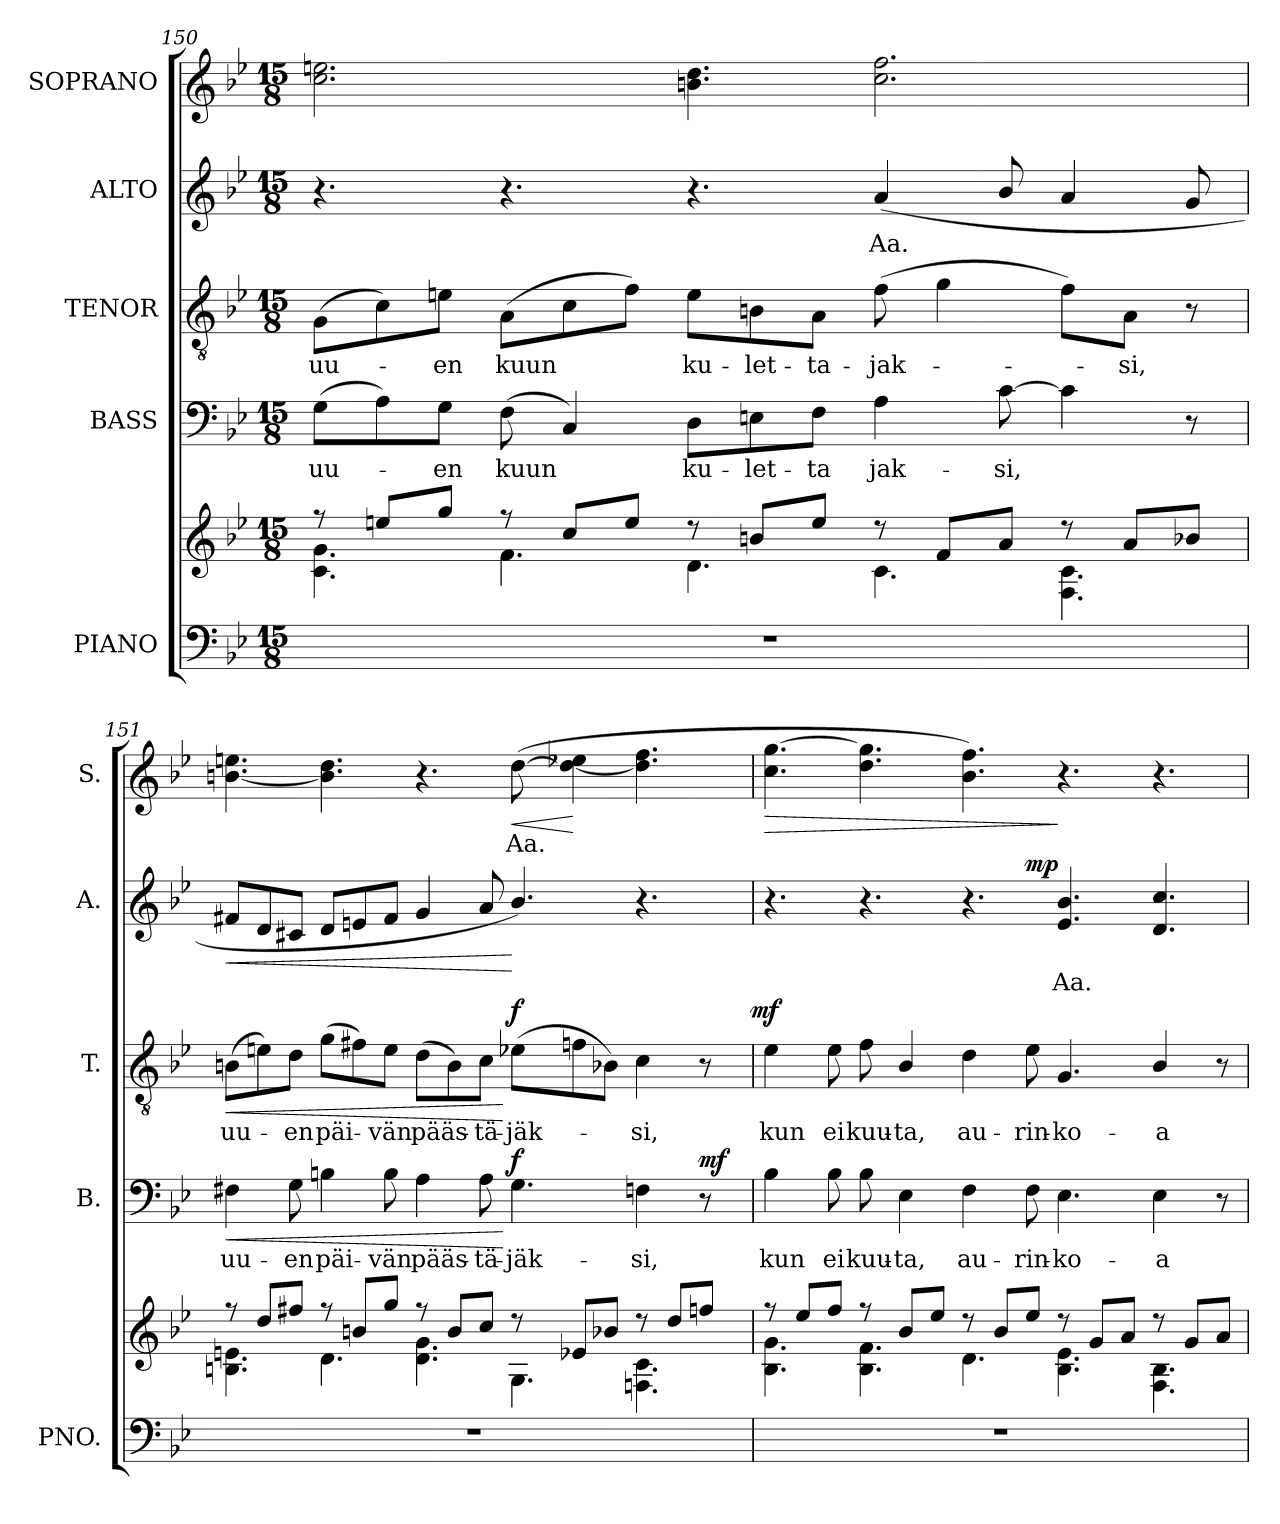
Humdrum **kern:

**kern	**kern	**kern	**text	**dynam	**kern	**text	**dynam	**kern	**text	**dynam	**kern	**text	**dynam
*part5	*part5	*part4	*part4	*part4	*part3	*part3	*part3	*part2	*part2	*part2	*part1	*part1	*part1
*staff6	*staff5	*staff4	*staff4	*staff4	*staff3	*staff3	*staff3	*staff2	*staff2	*staff2	*staff1	*staff1	*staff1
*I"PIANO	*	*I"BASS	*	*	*I"TENOR	*	*	*I"ALTO	*	*	*I"SOPRANO	*	*
*I'PNO.	*	*I'B.	*	*	*I'T.	*	*	*I'A.	*	*	*I'S.	*	*
*clefF4	*clefG2	*clefF4	*	*	*clefGv2	*	*	*clefG2	*	*	*clefG2	*	*
*	*	*	*	*	*ITrd7c12	*	*	*	*	*	*	*	*
*k[b-e-]	*k[b-e-]	*k[b-e-]	*	*	*k[b-e-]	*	*	*k[b-e-]	*	*	*k[b-e-]	*	*
*g:	*g:	*g:	*	*	*g:	*	*	*g:	*	*	*g:	*	*
*M15/8	*M15/8	*M15/8	*	*	*M15/8	*	*	*M15/8	*	*	*M15/8	*	*
=150	=150	=150	=150	=150	=150	=150	=150	=150	=150	=150	=150	=150	=150
!LO:N:vis=1	!	!	!	!	!	!	!	!	!	!	!	!	!
*	*^	*	*	*	*	*	*	*	*	*	*	*	*
!	!	!	!	!LO:LY:b:color=#000000	!	!	!	!	!	!	!	!	!	!
!	!	!	!	!	!	!	!LO:LY:b:color=#000000	!	!	!	!	!	!	!
1...r	8r	4.ci\ 4.gi	(8Gi\L	uu-	.	(8GGi\L	uu-	.	4.r	.	.	2.cci\ 2.eeni	.	.
.	8eeni/L	.	8Ai\)	.	.	8Ci\)	.	.	.	.	.	.	.	.
!	!	!	!	!LO:LY:b:color=#000000	!	!	!	!	!	!	!	!	!	!
!	!	!	!	!	!	!	!LO:LY:b:color=#000000	!	!	!	!	!	!	!
.	8ggi/J	.	8Gi\J	-en	.	8Eni\J	-en	.	.	.	.	.	.	.
!	!	!	!	!LO:LY:b:color=#000000	!	!	!	!	!	!	!	!	!	!
!	!	!	!	!	!	!	!LO:LY:b:color=#000000	!	!	!	!	!	!	!
.	8r	4.fi\	(8Fi\	kuun	.	(8AAi\L	kuun	.	4.r	.	.	.	.	.
.	8cci/L	.	4Ci/)	.	.	8Ci\	.	.	.	.	.	.	.	.
.	8eei/J	.	.	.	.	8Fi\J)	.	.	.	.	.	.	.	.
!	!	!	!	!LO:LY:b:color=#000000	!	!	!	!	!	!	!	!	!	!
!	!	!	!	!	!	!	!LO:LY:b:color=#000000	!	!	!	!	!	!	!
.	8r	4.di\	8Di\L	ku-	.	8Ei\L	ku-	.	4.r	.	.	4.bni\ 4.ddi	.	.
!	!	!	!	!LO:LY:b:color=#000000	!	!	!	!	!	!	!	!	!	!
!	!	!	!	!	!	!	!LO:LY:b:color=#000000	!	!	!	!	!	!	!
.	8bni/L	.	8Eni\	-let-	.	8BBni\	-let-	.	.	.	.	.	.	.
!	!	!	!	!LO:LY:b:color=#000000	!	!	!	!	!	!	!	!	!	!
!	!	!	!	!	!	!	!LO:LY:b:color=#000000	!	!	!	!	!	!	!
.	8eei/J	.	8Fi\J	-ta	.	8AAi\J	-ta-	.	.	.	.	.	.	.
!	!	!	!	!LO:LY:b:color=#000000	!	!	!	!	!	!	!	!	!	!
!	!	!	!	!	!	!	!LO:LY:b:color=#000000	!	!	!	!	!	!	!
!	!	!	!	!	!	!	!	!	!	!LO:LY:b:color=#000000	!	!	!	!
.	8r	4.ci\	4Ai\	jak-	.	(8Fi\	-jak-	.	(4ai/	Aa.	.	2.cci\ 2.ffi	.	.
.	8fi/L	.	.	.	.	4Gi\	.	.	.	.	.	.	.	.
!	!	!	!	!LO:LY:b:color=#000000	!	!	!	!	!	!	!	!	!	!
.	8ai/J	.	[8ci\	-si,	.	.	.	.	8b-i/	.	.	.	.	.
.	8r	4.Fi\ 4.ci	4ci\]	.	.	8Fi\L)	.	.	4ai/	.	.	.	.	.
!	!	!	!	!	!	!	!LO:LY:b:color=#000000	!	!	!	!	!	!	!
.	8ai/L	.	.	.	.	8AAi\J	-si,	.	.	.	.	.	.	.
.	8b-Xi/J	.	8r	.	.	8r	.	.	8gi/	.	.	.	.	.
!!LO:LB:g=z
=151	=151	=151	=151	=151	=151	=151	=151	=151	=151	=151	=151	=151	=151	=151
!LO:N:vis=1	!	!	!	!	!	!	!	!	!	!	!	!	!	!
!	!	!	!	!LO:LY:b:color=#000000	!LO:HP:b	!	!	!	!	!	!	!	!	!
!	!	!	!	!	!	!	!LO:LY:b:color=#000000	!LO:HP:b	!	!	!LO:HP:b	!	!	!
*	*	*	*	*	*	*^	*	*	*	*	*	*	*	*
1...r	8r	4.Bni\ 4.eni	4F#Xi\	uu-	<	(8BBni\L	1ryy	uu-	<	8f#Xi/L	.	<	[4.bni\ 4.eeni	.	.
.	8ddi/L	.	.	.	.	8Eni\)	.	.	.	8di/	.	.	.	.	.
!	!	!	!	!LO:LY:b:color=#000000	!	!	!	!	!	!	!	!	!	!	!
!	!	!	!	!	!	!	!	!LO:LY:b:color=#000000	!	!	!	!	!	!	!
.	8ff#Xi/J	.	8Gi\	-en	.	8Di\J	.	-en	.	8c#Xi/J	.	.	.	.	.
!	!	!	!	!LO:LY:b:color=#000000	!	!	!	!	!	!	!	!	!	!	!
!	!	!	!	!	!	!	!	!LO:LY:b:color=#000000	!	!	!	!	!	!	!
.	8r	4.di\	4Bni\	päi-	.	(8Gi\L	.	päi-	.	8di/L	.	.	4.bi\] 4.ddi	.	.
.	8bni/L	.	.	.	.	8F#Xi\)	.	.	.	8eni/	.	.	.	.	.
!	!	!	!	!LO:LY:b:color=#000000	!	!	!	!	!	!	!	!	!	!	!
!	!	!	!	!	!	!	!	!LO:LY:b:color=#000000	!	!	!	!	!	!	!
.	8ggi/J	.	8Bi\	-vän	.	8Ei\J	.	-vän	.	8f#i/J	.	.	.	.	.
!	!	!	!	!LO:LY:b:color=#000000	!	!	!	!	!	!	!	!	!	!	!
!	!	!	!	!	!	!	!	!LO:LY:b:color=#000000	!	!	!	!	!	!	!
.	8r	4.di\ 4.gi	4Ai\	pääs-	.	(8Di\L	.	pääs-	.	4gi/	.	.	4.r	.	.
.	8bi/L	.	.	.	.	8BBi\)	.	.	.	.	.	.	.	.	.
!	!	!	!	!LO:LY:b:color=#000000	!	!	!	!	!	!	!	!	!	!	!
!	!	!	!	!	!	!	!	!LO:LY:b:color=#000000	!	!	!	!	!	!	!
.	8cci/J	.	8Ai\	-tä-	.	8Ci\J	2ryy	-tä-	.	8ai/	.	.	.	.	.
!	!	!	!	!LO:LY:b:color=#000000	!	!	!	!	!	!	!	!	!	!	!
!	!	!	!	!	!	!	!	!LO:LY:b:color=#000000	!	!	!	!	!	!	!
!	!	!	!	!	!	!	!	!	!	!	!	!	!	!LO:LY:b:color=#000000	!LO:HP:b
.	8r	4.Gi\	4.Gi\	-jäk-	[ f	(8E-Xi\L	.	-jäk-	[ f	4.b-i/)	.	[	([8ddi\	Aa.	<
.	8e-Xi/L	.	.	.	.	8Fni\	.	.	.	.	.	.	4ddi\_ 4ee-Xi	.	[
.	8b-Xi/J	.	.	.	.	8BB-Xi\J)	.	.	.	.	.	.	.	.	.
!	!	!	!	!LO:LY:b:color=#000000	!	!	!	!	!	!	!	!	!	!	!
!	!	!	!	!	!	!	!	!LO:LY:b:color=#000000	!	!	!	!	!	!	!
.	8r	4.Fni\ 4.ci	4Fni\	-si,	.	4Ci\	4ryy	-si,	.	4.r	.	.	4.ddi\] 4.ffi	.	.
.	8ddi/L	.	.	.	.	.	.	.	.	.	.	.	.	.	.
.	8ffni/J	.	8r	.	mf	8r	16ryy	.	.	.	.	.	.	.	.
.	.	.	.	.	.	.	32ryy	.	.	.	.	.	.	.	.
.	.	.	.	.	.	.	64ryy	.	.	.	.	.	.	.	.
.	.	.	.	.	.	.	128...ryy	.	.	.	.	.	.	.	.
.	.	.	.	.	.	.	1024ryy	.	mf	.	.	.	.	.	.
=152	=152	=152	=152	=152	=152	=152	=152	=152	=152	=152	=152	=152	=152	=152	=152
!LO:N:vis=1	!	!	!	!	!	!	!	!	!	!	!	!	!	!	!
*	*	*	*	*	*	*v	*v	*	*	*	*	*	*	*	*
*	*	*	*	*	*	*^	*	*	*	*	*	*	*	*
!	!	!	!	!LO:LY:b:color=#000000	!	!	!	!	!	!	!	!	!	!	!
*	*	*	*	*	*	*v	*v	*	*	*	*	*	*	*	*
*	*	*	*	*	*	*^	*	*	*	*	*	*	*	*
!	!	!	!	!	!	!	!	!LO:LY:b:color=#000000	!	!	!	!	!	!	!LO:HP:b
*	*	*	*	*	*	*v	*v	*	*	*^	*	*	*	*	*
1...r	8r	4.B-i\ 4.gi	4B-i\	kun	.	4E-i\	kun	.	4.r	1ryy	.	.	4.cci\ [4.ggi	.	>
.	8ee-i/L	.	.	.	.	.	.	.	.	.	.	.	.	.	.
!	!	!	!	!LO:LY:b:color=#000000	!	!	!	!	!	!	!	!	!	!	!
!	!	!	!	!	!	!	!LO:LY:b:color=#000000	!	!	!	!	!	!	!	!
.	8ffi/J	.	8B-i\	ei	.	8E-i\	ei	.	.	.	.	.	.	.	.
!	!	!	!	!LO:LY:b:color=#000000	!	!	!	!	!	!	!	!	!	!	!
!	!	!	!	!	!	!	!LO:LY:b:color=#000000	!	!	!	!	!	!	!	!
.	8r	4.B-i\ 4.fi	8B-i\	kuu-	.	8Fi\	kuu-	.	4.r	.	.	.	4.ddi\ 4.ggi]	.	.
!	!	!	!	!LO:LY:b:color=#000000	!	!	!	!	!	!	!	!	!	!	!
!	!	!	!	!	!	!	!LO:LY:b:color=#000000	!	!	!	!	!	!	!	!
.	8b-i/L	.	4E-i\	-ta,	.	4BB-i/	-ta,	.	.	.	.	.	.	.	.
.	8ee-i/J	.	.	.	.	.	.	.	.	.	.	.	.	.	.
!	!	!	!	!LO:LY:b:color=#000000	!	!	!	!	!	!	!	!	!	!	!
!	!	!	!	!	!	!	!LO:LY:b:color=#000000	!	!	!	!	!	!	!	!
.	8r	4.di\	4Fi\	au-	.	4Di\	au-	.	4.r	.	.	.	4.b-i\ 4.ffi)	.	.
.	8b-i/L	.	.	.	.	.	.	.	.	.	.	.	.	.	.
!	!	!	!	!LO:LY:b:color=#000000	!	!	!	!	!	!	!	!	!	!	!
!	!	!	!	!	!	!	!LO:LY:b:color=#000000	!	!	!	!	!	!	!	!
.	8ee-i/J	.	8Fi\	-rin-	.	8E-i\	-rin-	.	.	2..ryy	.	mp	.	.	.
!	!	!	!	!LO:LY:b:color=#000000	!	!	!	!	!	!	!	!	!	!	!
!	!	!	!	!	!	!	!LO:LY:b:color=#000000	!	!	!	!	!	!	!	!
!	!	!	!	!	!	!	!	!	!	!	!LO:LY:b:color=#000000	!	!	!	!
.	8r	4.B-i\ 4.e-i	4.E-i\	-ko-	.	4.GGi/	-ko-	.	4.e-i/ 4.b-i	.	Aa.	.	4.r	.	]
.	8gi/L	.	.	.	.	.	.	.	.	.	.	.	.	.	.
.	8ai/J	.	.	.	.	.	.	.	.	.	.	.	.	.	.
!	!	!	!	!LO:LY:b:color=#000000	!	!	!	!	!	!	!	!	!	!	!
!	!	!	!	!	!	!	!LO:LY:b:color=#000000	!	!	!	!	!	!	!	!
.	8r	4.Fi\ 4.B-i	4E-i\	-a	.	4BB-i/	-a	.	4.di/ 4.cci	.	.	.	4.r	.	.
.	8gi/L	.	.	.	.	.	.	.	.	.	.	.	.	.	.
.	8ai/J	.	8r	.	.	8r	.	.	.	.	.	.	.	.	.
*	*v	*v	*	*	*	*	*	*	*v	*v	*	*	*	*	*
=	=	=	=	=	=	=	=	=	=	=	=	=	=
*-	*-	*-	*-	*-	*-	*-	*-	*-	*-	*-	*-	*-	*-
